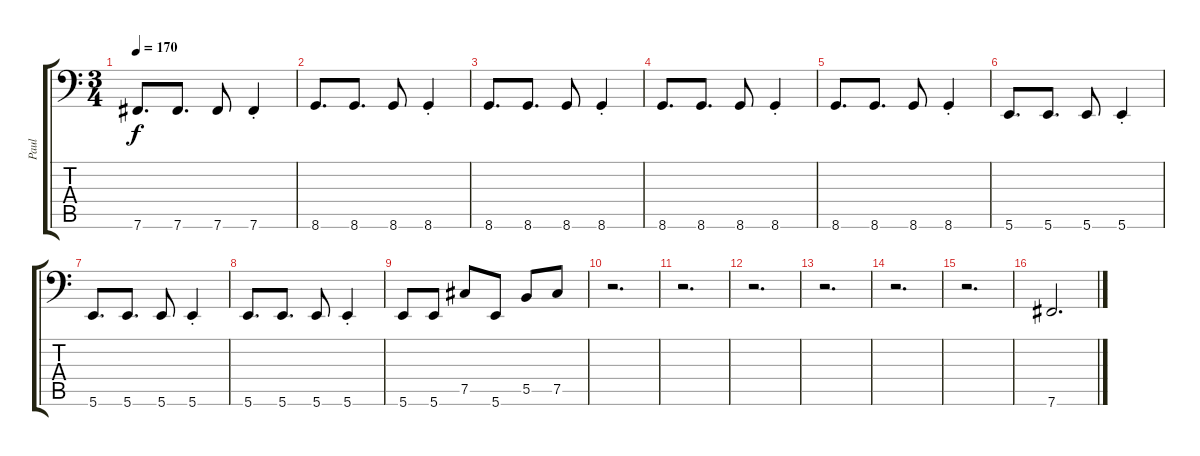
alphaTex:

\track ("Paul" "Paul") {instrument electricbassfinger}
\staff {score tabs}
\tuning (Db3 Ab2 E2 B1 Gb1 B0) {hide}
\ts (3 4)
\tempo 170
\clef f4
\ks c
7.6.8{d dy f} 7.6.8{d} 7.6.8 7.6{st}.4 |
8.6.8{d} 8.6.8{d} 8.6.8 8.6{st}.4 |
8.6.8{d} 8.6.8{d} 8.6.8 8.6{st}.4 |
8.6.8{d} 8.6.8{d} 8.6.8 8.6{st}.4 |
8.6.8{d} 8.6.8{d} 8.6.8 8.6{st}.4 |
5.6.8{d} 5.6.8{d} 5.6.8 5.6{st}.4 |
5.6.8{d} 5.6.8{d} 5.6.8 5.6{st}.4 |
5.6.8{d} 5.6.8{d} 5.6.8 5.6{st}.4 |
5.6.8 5.6.8 7.5.8 5.6.8 5.5.8 7.5.8 |
r.2{d} |
r.2{d} |
r.2{d} |
r.2{d} |
r.2{d} |
r.2{d} |
7.6.2{d}
